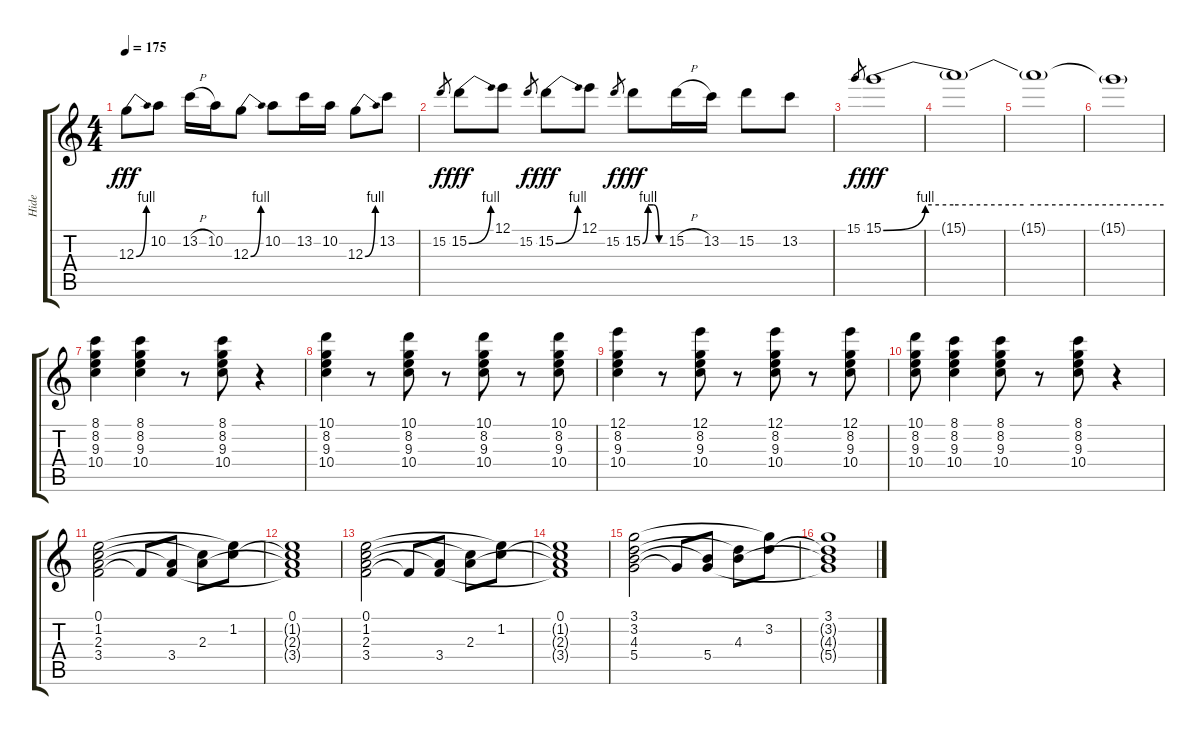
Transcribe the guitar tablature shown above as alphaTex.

\track ("Hide" "Hide") {instrument distortionguitar}
\staff {score tabs}
\tuning (E4 B3 G3 D3 A2 E2) {hide}
\ts (4 4)
\tempo 175
\clef g2
\ks c
12.3{be (bend 0 0 60 4)}.8{dy fff} 10.2.8 13.2{h}.16 10.2.16 12.3{be (bend 0 0 60 4)}.8 10.2.8 13.2.16 10.2.16 12.3{be (bend 0 0 60 4)}.8 13.2.8 |
15.2.8{gr dy f} 15.2{be (bend 0 0 60 4)}.8{dy fff} 12.1.8 15.2.8{gr dy f} 15.2{be (bend 0 0 60 4)}.8{dy fff} 12.1.8 15.2.8{gr dy f} 15.2{be (custom 0 0 15 4 30 4 45 0 60 0)}.8{dy fff} 15.2{h}.16 13.2.16 15.2.8 13.2.8 |
15.1.8{gr dy f} 15.1{be (custom 0 0 9 4 15 4 30 4 60 4)}.1{dy fff} |
15.1{t}.1 |
15.1{t}.1 |
15.1{t}.1 |
(8.1 8.2 9.3 10.4).4 (8.1 8.2 9.3 10.4).4 r.8 (8.1 8.2 9.3 10.4).8 r.4 |
(10.1 8.2 9.3 10.4).4 r.8 (10.1 8.2 9.3 10.4).8 r.8 (10.1 8.2 9.3 10.4).8 r.8 (10.1 8.2 9.3 10.4).8 |
(12.1 8.2 9.3 10.4).4 r.8 (12.1 8.2 9.3 10.4).8 r.8 (12.1 8.2 9.3 10.4).8 r.8 (12.1 8.2 9.3 10.4).8 |
(10.1 8.2 9.3 10.4).8 (8.1 8.2 9.3 10.4).4 (8.1 8.2 9.3 10.4).8 r.8 (8.1 8.2 9.3 10.4).8 r.4 |
(0.1 1.2 2.3 3.4).2{instrument electricguitarclean} 3.4{t}.8 (2.3{t} 3.4).8 (1.2{t} 2.3).8 (0.1{t} 1.2).8 |
(0.1 1.2{t} 2.3{t} 3.4{t}).1 |
(0.1 1.2 2.3 3.4).2 3.4{t}.8 (2.3{t} 3.4).8 (1.2{t} 2.3).8 (0.1{t} 1.2).8 |
(0.1 1.2{t} 2.3{t} 3.4{t}).1 |
(3.1 3.2 4.3 5.4).2 5.4{t}.8 (4.3{t} 5.4).8 (3.2{t} 4.3).8 (3.1{t} 3.2).8 |
(3.1 3.2{t} 4.3{t} 5.4{t}).1
